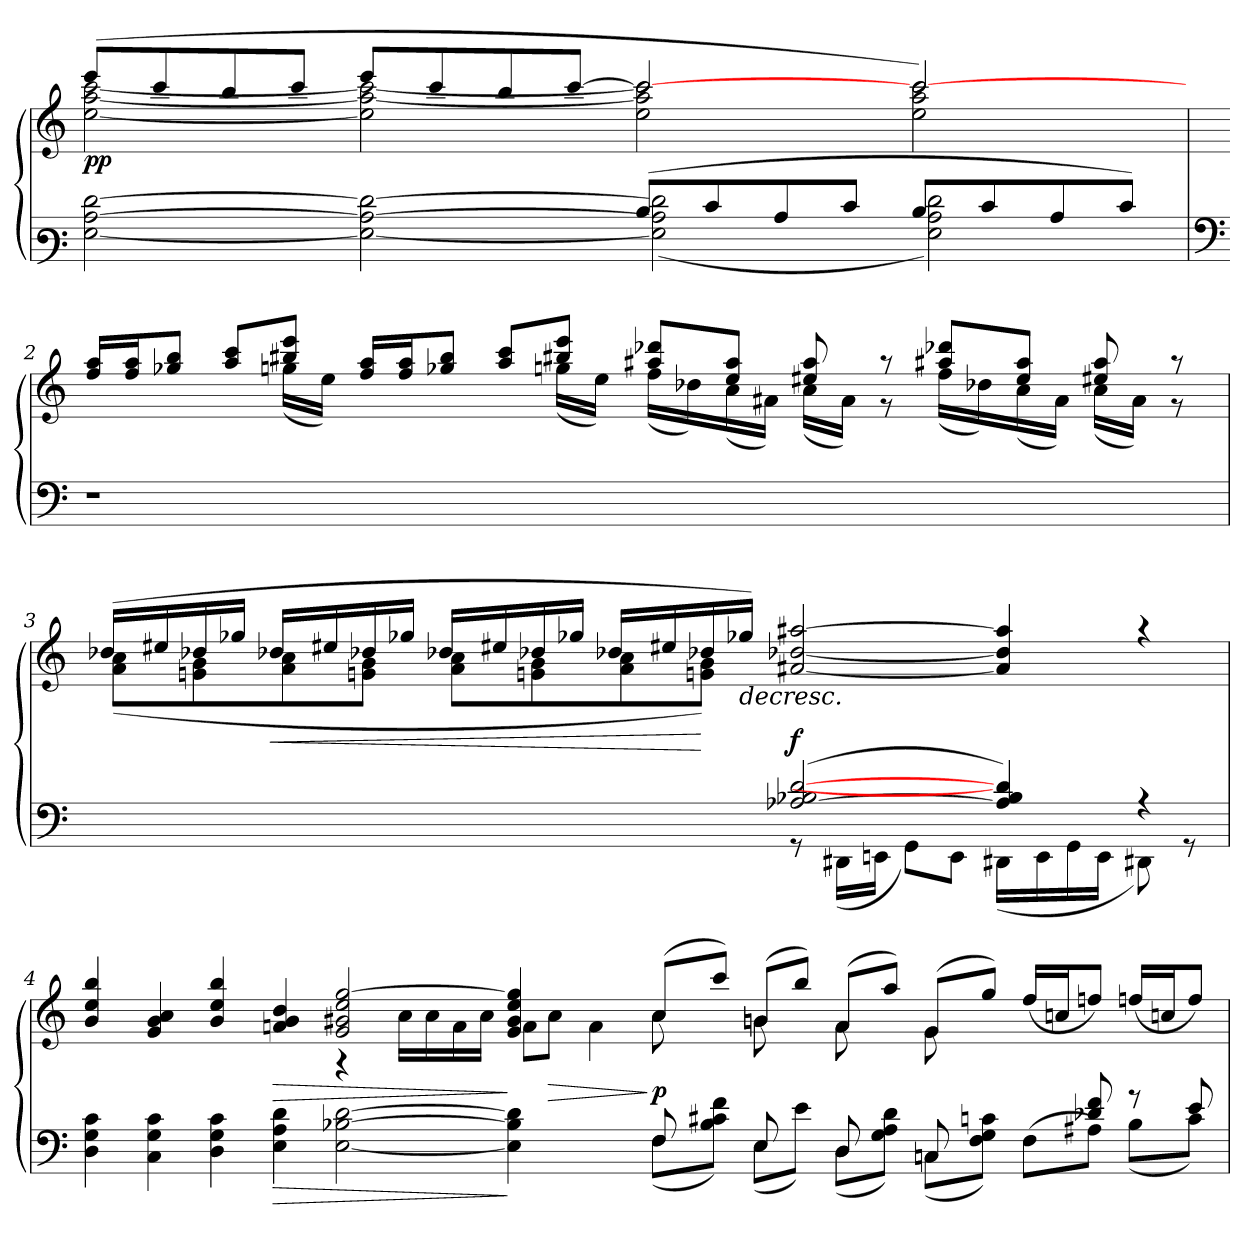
**kern	**dynam	**kern	**dynam
*part2	*part2	*part1	*part1
*staff2	*staff2	*staff1	*staff1
*clefF3	*	*clefG3	*
=1	=1	=1	=1
*^	*	*^	*
!	!	!	!	!	!LO:DY:b
1ryy	[<2G\ [<2c\ [<2f\	.	(>8ccc/L	[<2cc\ [<2ff\ [<2aa\	pp
.	.	.	8aa/	.	.
.	.	.	8gg/	.	.
.	.	.	8aa/J	.	.
.	2G\_ 2c\_ 2f\_	.	8ccc/L	2cc\] 2ff\_ 2aa\_	.
.	.	.	8aa/	.	.
.	.	.	8gg/	.	.
.	.	.	[>8aa/J	.	.
(>8d/L	(<2G\] 2c\] 2f\]	.	2aa/_>	2cc\ 2ff\] 2aa\]	.
8e/	.	.	.	.	.
8c/	.	.	.	.	.
8e/J	.	.	.	.	.
8d/L	2G\ 2c\ 2f\)	.	[2aa/)	2cc\ 2ff\ 2aa\	.
8e/	.	.	.	.	.
8c/	.	.	.	.	.
8e/J)	.	.	.	.	.
*v	*v	*	*	*	*
!!LO:LB:g=z	!!
=2	=2	=2	=2	=2
*clefF4	*	*	*	*
1r	.	16dd/ 16ff/LL	4.ryy	.
.	.	16dd/ 16ff/J	.	.
.	.	8ee-X/ 8gg/J	.	.
.	.	8ff/ 8aa/L	.	.
.	.	8gg#X/ 8ccc/J	(<16een\LL	.
.	.	.	16cc\JJ)	.
.	.	16dd/ 16ff/LL	4.ryy	.
.	.	16dd/ 16ff/J	.	.
.	.	8ee-X/ 8gg#/J	.	.
.	.	8ff/ 8aa/L	.	.
.	.	8gg#X/ 8ccc/J	(<16een\LL	.
.	.	.	16cc\JJ)	.
1ryy	.	8ff#X/ 8bb-X/L	(<16dd\LL	.
.	.	.	16b-X\)	.
.	.	8cc/ 8ff#/J	(<16a\	.
.	.	.	16f#\JJ)	.
.	.	8cc#X/ 8ff#/	(<16a\LL	.
.	.	.	16f#\JJ)	.
.	.	8rff	8re	.
.	.	8ff#X/ 8bb-X/L	(<16dd\LL	.
.	.	.	16b-X\)	.
.	.	8cc#/ 8ff#/J	(<16a\	.
.	.	.	16f#\JJ)	.
.	.	8cc#X/ 8ff#/	(<16a\LL	.
.	.	.	16f#\JJ)	.
.	.	8rff	8re	.
!!LO:LB:g=z	!!
=3	=3	=3	=3	=3
*^	*	*	*	*
1ryy	1ryy	.	(>16b-X/LL	(<8f\ 8a\L	.
.	.	.	16cc#X/	.	.
.	.	.	16b-X/	8en\ 8g\	.
.	.	.	16ee-X/JJ	.	.
!	!	!	!	!	!LO:HP:b
.	.	.	16b-X/LL	8f\ 8a\	<
.	.	.	16cc#X/	.	.
.	.	.	16b-X/	8en\ 8g\J	.
.	.	.	16ee-X/JJ	.	.
.	.	.	16b-X/LL	8f\ 8a\L	.
.	.	.	16cc#X/	.	.
.	.	.	16b-X/	8en\ 8g\	.
.	.	.	16ee-X/JJ	.	.
.	.	.	16b-X/LL	8f\ 8a\	.
.	.	.	16cc#X/	.	.
.	.	.	16b-X/	8en\ 8g\J)	[
!	!	!	!	!	!LO:HP:b
!	!	!	!	!	!LO:HP:n=1:b
.	.	.	16ee-X/JJ)	.	> >
!	!	!	!	!	!LO:DY:b
(>[>2A-X/ 2B-X/ [>2d/	8rGG	.	[>2f#X/ [>2b-X/ [>2ff#X/	1ryy	f
.	(<16DD#X\LL	.	.	.	.
.	16EEn\JJ	.	.	.	.
.	8GG\L)	.	.	.	.
.	8EE\J	.	.	.	.
4A-/] 4B-/ 4d#/])	(<16DD#X\LL	.	4f#/] 4b-/] 4ff#/]	.	]
.	16EE\	.	.	.	.
.	16GG\	.	.	.	.
.	16EE\JJ	.	.	.	.
4rA	8DD#X\)	.	4rff	.	]
.	8rGG	.	.	.	.
!!LO:LB:g=z	!!
=4	=4	=4	=4	=4	=4
4D\ 4G\ 4c\	0ryy	.	4g/ 4cc/ 4gg/	1ryy	.
4C\ 4G\ 4c\	.	.	4e/ 4g/ 4a/	.	.
4D\ 4G\ 4c\	.	.	4g/ 4cc/ 4gg/	.	.
!	!	!LO:HP:b	!	!	!LO:HP:b
4E\ 4A\ 4d\	.	>	4fn/ 4g/ 4b/	.	>
[<2E\ [<2B-X\ [<2d\	.	.	2e/ 2g#X/ 2cc/ [>2ee/	4rF	.
.	.	.	.	16a\LL	.
.	.	.	.	16a\	.
.	.	.	.	16f\	.
.	.	.	.	16a\JJ	.
4E\] 4B-\] 4d\]	.	]	4e/ 4g#/ 4cc/ 4ee/]	8f\L	]
!	!	!	!	!	!LO:HP:b
.	.	.	.	8a\J	>
4ryy	.	.	4ryy	4f\	.
!	!	!	!	!	!LO:DY:n=1:b
8F/	(<8F\L	.	(>8a/L	8a\	] p
8ryy	8B-\ 8c#X\ 8f\J)	.	8aa/J)	8ryy	.
8E/	(<8E\L	.	(>8gn/L	8gn\	.
8ryy	8e\J)	.	8gg/J)	8ryy	.
8D/	(<8D\L	.	(>8f/L	8f\	.
8ryy	8G\ 8A\ 8d\J)	.	8ff/J)	8ryy	.
8Cn/	(<8Cn\L	.	(>8e/L	8e\	.
4ryy	8F\ 8G\ 8c\J)	.	8ee/J)	2ryy	.
.	(<8F\L	.	(>16dd/LL	.	.
.	.	.	16an/J	.	.
8d-X/ 8f/	8A#X\J)	.	8ddn/J)	.	.
8rg	(<8B-\L	.	(>16ddn/LL	.	.
.	.	.	16an/J	.	.
8e/	8c\J)	.	8dd/J)	8ryy	.
*v	*v	*	*	*	*
*	*	*v	*v	*
=	=	=	=
*-	*-	*-	*-
